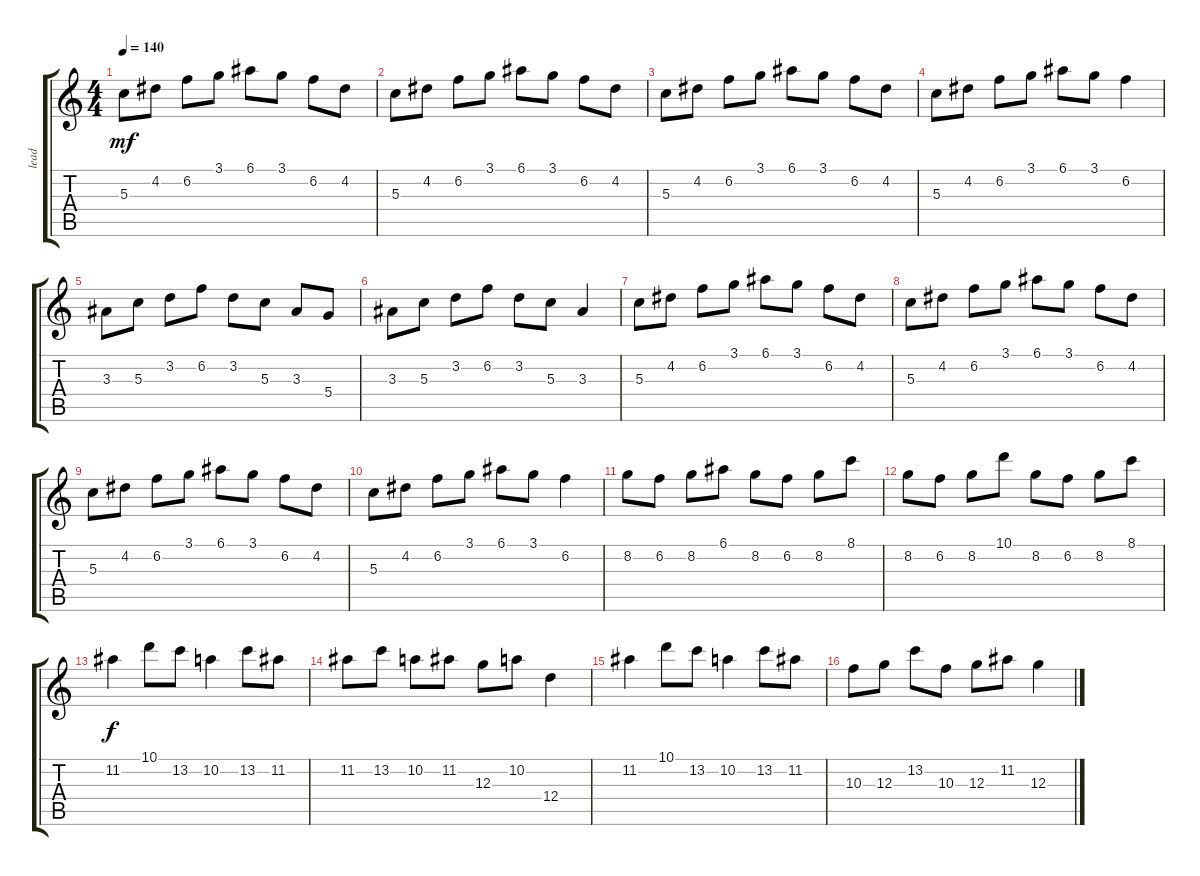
\track ("lead " "lead ") {instrument overdrivenguitar}
\staff {score tabs}
\tuning (E4 B3 G3 D3 A2 E2) {hide}
\ts (4 4)
\tempo 140
\clef g2
\ks c
5.3.8{dy mf volume 8 instrument acousticguitarsteel} 4.2.8 6.2.8 3.1.8 6.1.8 3.1.8 6.2.8 4.2.8 |
5.3.8 4.2.8 6.2.8 3.1.8 6.1.8 3.1.8 6.2.8 4.2.8 |
5.3.8 4.2.8 6.2.8 3.1.8 6.1.8 3.1.8 6.2.8 4.2.8 |
5.3.8 4.2.8 6.2.8 3.1.8 6.1.8 3.1.8 6.2.4 |
3.3.8 5.3.8 3.2.8 6.2.8 3.2.8 5.3.8 3.3.8 5.4.8 |
3.3.8 5.3.8 3.2.8 6.2.8 3.2.8 5.3.8 3.3.4 |
5.3.8 4.2.8 6.2.8 3.1.8 6.1.8 3.1.8 6.2.8 4.2.8 |
5.3.8 4.2.8 6.2.8 3.1.8 6.1.8 3.1.8 6.2.8 4.2.8 |
5.3.8 4.2.8 6.2.8 3.1.8 6.1.8 3.1.8 6.2.8 4.2.8 |
5.3.8 4.2.8 6.2.8 3.1.8 6.1.8 3.1.8 6.2.4 |
8.2.8 6.2.8 8.2.8 6.1.8 8.2.8 6.2.8 8.2.8 8.1.8 |
8.2.8 6.2.8 8.2.8 10.1.8 8.2.8 6.2.8 8.2.8 8.1.8 |
11.2.4{dy f} 10.1.8 13.2.8 10.2.4 13.2.8 11.2.8 |
11.2.8 13.2.8 10.2.8 11.2.8 12.3.8 10.2.8 12.4.4 |
11.2.4 10.1.8 13.2.8 10.2.4 13.2.8 11.2.8 |
10.3.8 12.3.8 13.2.8 10.3.8 12.3.8 11.2.8 12.3.4
